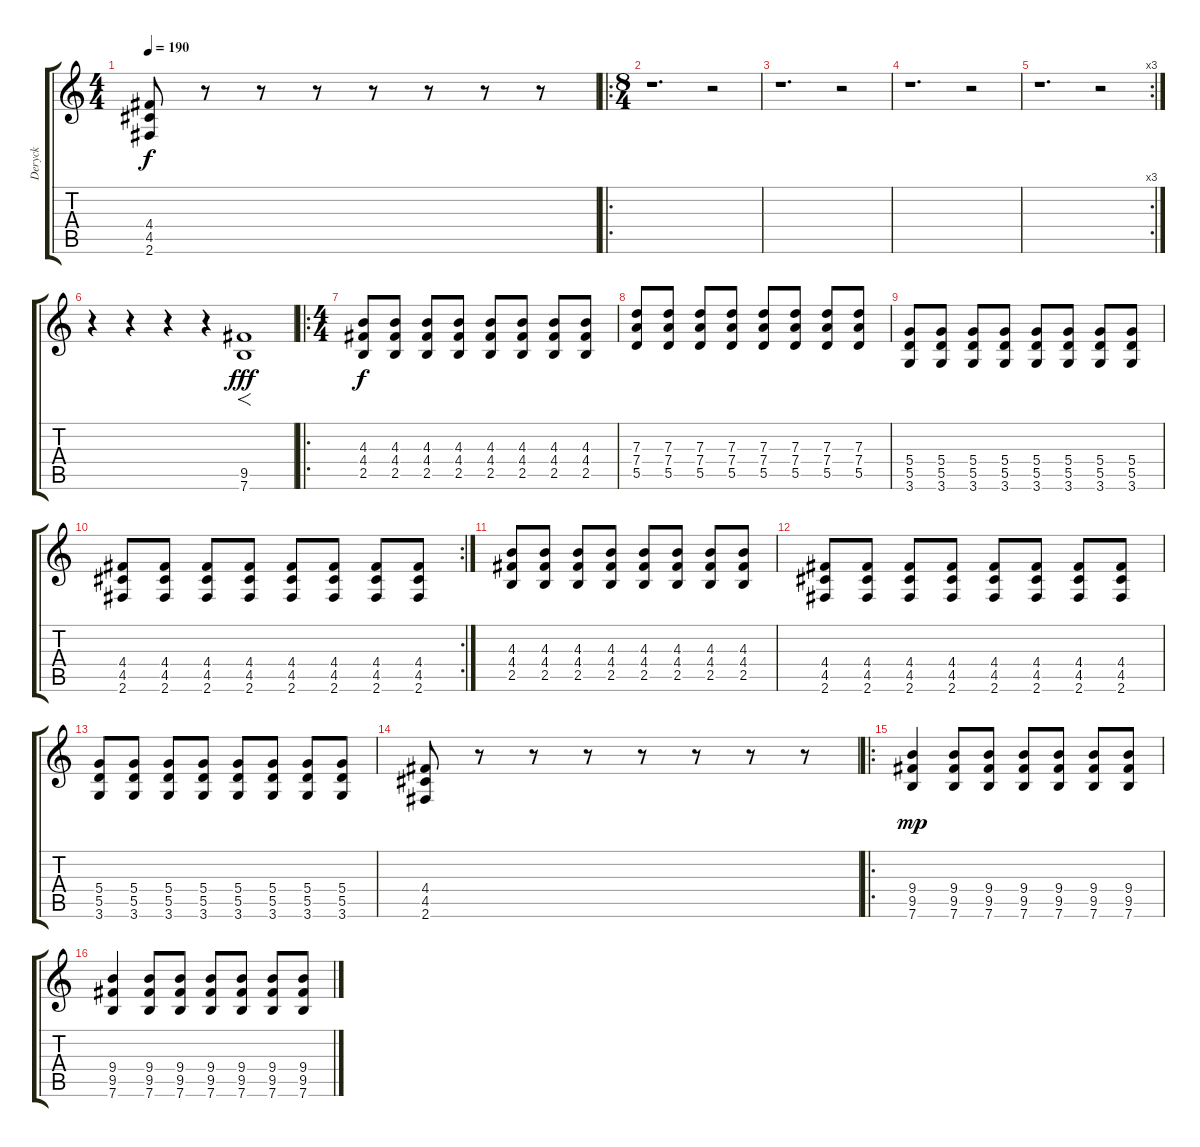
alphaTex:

\track ("Deryck" "Deryck") {instrument distortionguitar}
\staff {score tabs}
\tuning (E4 B3 G3 D3 A2 E2) {hide}
\ts (4 4)
\tempo 190
\clef g2
\ks c
(4.4 4.5 2.6).8{dy f} r.8 r.8 r.8 r.8 r.8 r.8 r.8 |
\ro
\ts (8 4)
\section ("" "")
r.1{d} r.2 |
r.1{d} r.2 |
r.1{d} r.2 |
\rc 3
r.1{d} r.2 |
\section ("" "")
r.4 r.4 r.4 r.4 (9.5 7.6).1{f dy fff} |
\ro
\ts (4 4)
\section ("" "")
(4.3 4.4 2.5).8{dy f} (4.3 4.4 2.5).8 (4.3 4.4 2.5).8 (4.3 4.4 2.5).8 (4.3 4.4 2.5).8 (4.3 4.4 2.5).8 (4.3 4.4 2.5).8 (4.3 4.4 2.5).8 |
(7.3 7.4 5.5).8 (7.3 7.4 5.5).8 (7.3 7.4 5.5).8 (7.3 7.4 5.5).8 (7.3 7.4 5.5).8 (7.3 7.4 5.5).8 (7.3 7.4 5.5).8 (7.3 7.4 5.5).8 |
(5.4 5.5 3.6).8 (5.4 5.5 3.6).8 (5.4 5.5 3.6).8 (5.4 5.5 3.6).8 (5.4 5.5 3.6).8 (5.4 5.5 3.6).8 (5.4 5.5 3.6).8 (5.4 5.5 3.6).8 |
\rc 2
(4.4 4.5 2.6).8 (4.4 4.5 2.6).8 (4.4 4.5 2.6).8 (4.4 4.5 2.6).8 (4.4 4.5 2.6).8 (4.4 4.5 2.6).8 (4.4 4.5 2.6).8 (4.4 4.5 2.6).8 |
\section ("" "")
(4.3 4.4 2.5).8 (4.3 4.4 2.5).8 (4.3 4.4 2.5).8 (4.3 4.4 2.5).8 (4.3 4.4 2.5).8 (4.3 4.4 2.5).8 (4.3 4.4 2.5).8 (4.3 4.4 2.5).8 |
(4.4 4.5 2.6).8 (4.4 4.5 2.6).8 (4.4 4.5 2.6).8 (4.4 4.5 2.6).8 (4.4 4.5 2.6).8 (4.4 4.5 2.6).8 (4.4 4.5 2.6).8 (4.4 4.5 2.6).8 |
(5.4 5.5 3.6).8 (5.4 5.5 3.6).8 (5.4 5.5 3.6).8 (5.4 5.5 3.6).8 (5.4 5.5 3.6).8 (5.4 5.5 3.6).8 (5.4 5.5 3.6).8 (5.4 5.5 3.6).8 |
(4.4 4.5 2.6).8 r.8 r.8 r.8 r.8 r.8 r.8 r.8 |
\ro
\section ("" "")
(9.4 9.5 7.6).4{dy mp} (9.4 9.5 7.6).8 (9.4 9.5 7.6).8 (9.4 9.5 7.6).8 (9.4 9.5 7.6).8 (9.4 9.5 7.6).8 (9.4 9.5 7.6).8 |
(9.4 9.5 7.6).4 (9.4 9.5 7.6).8 (9.4 9.5 7.6).8 (9.4 9.5 7.6).8 (9.4 9.5 7.6).8 (9.4 9.5 7.6).8 (9.4 9.5 7.6).8
